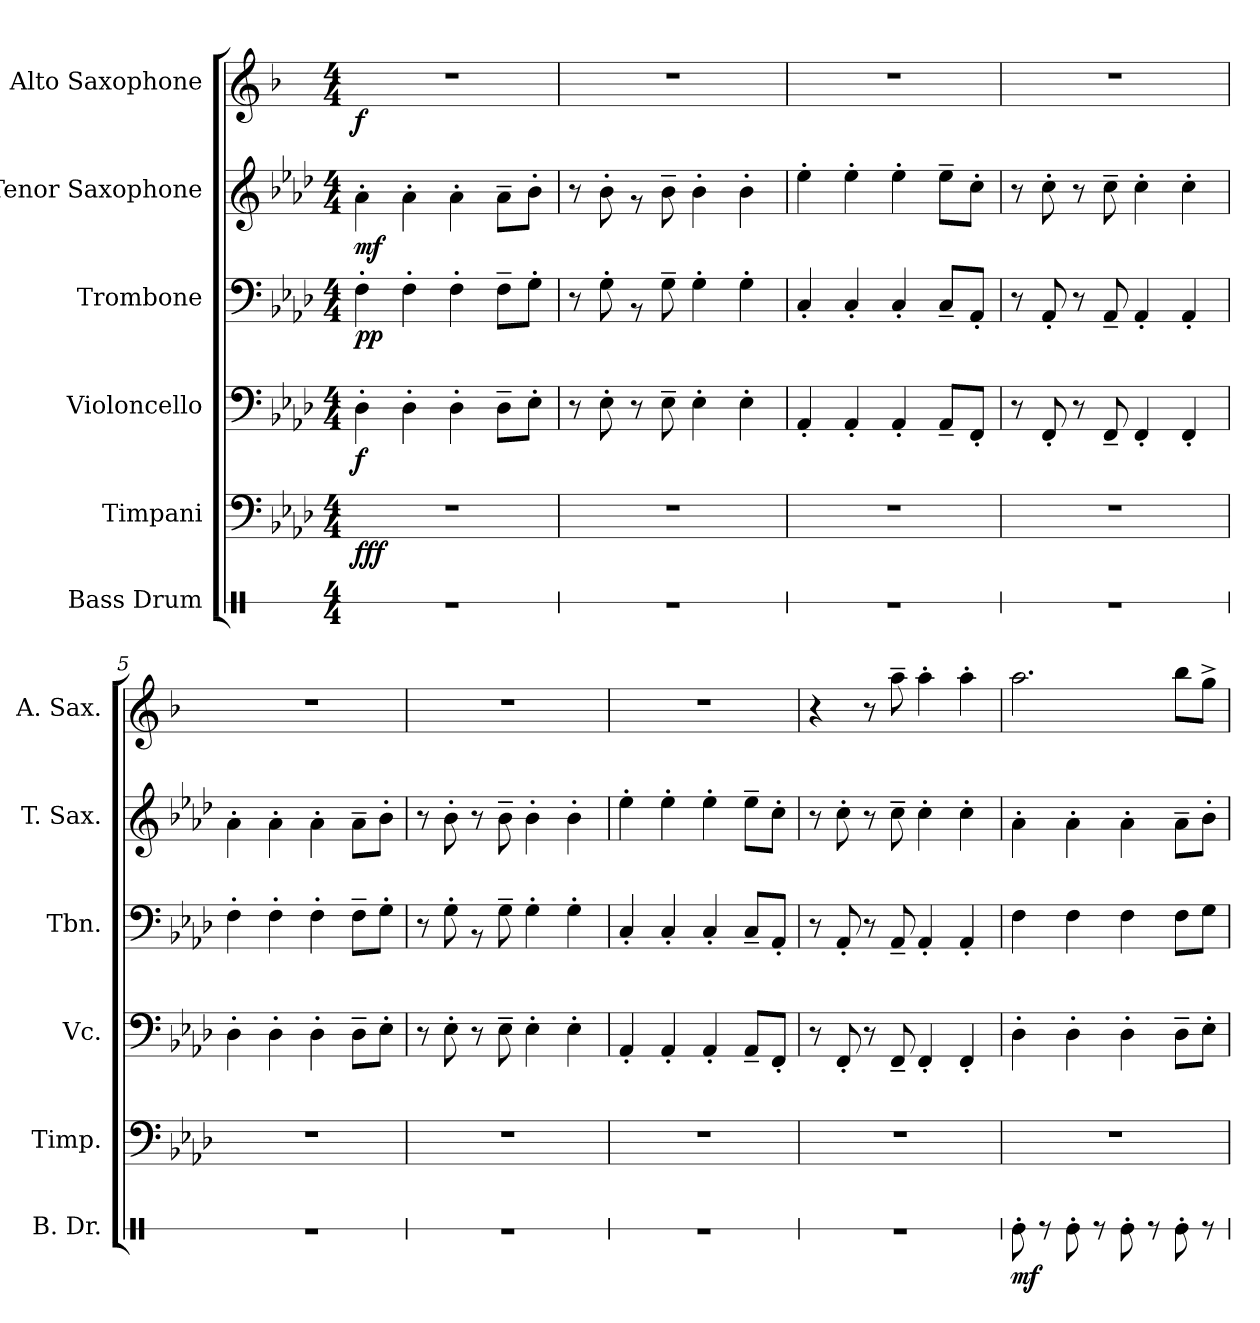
**kern	**dynam	**kern	**dynam	**kern	**dynam	**kern	**dynam	**kern	**dynam	**kern	**dynam
*part6	*part6	*part5	*part5	*part4	*part4	*part3	*part3	*part2	*part2	*part1	*part1
*staff6	*staff6	*staff5	*staff5	*staff4	*staff4	*staff3	*staff3	*staff2	*staff2	*staff1	*staff1
*I"Bass Drum	*	*I"Timpani	*	*I"Violoncello	*	*I"Trombone	*	*I"Tenor Saxophone	*	*I"Alto Saxophone	*
*I'B. Dr.	*	*I'Timp.	*	*I'Vc.	*	*I'Tbn.	*	*I'T. Sax.	*	*I'A. Sax.	*
*stria1	*	*	*	*	*	*	*	*	*	*	*
*clefX	*	*clefF4	*	*clefF4	*	*clefF4	*	*clefG2	*	*clefG2	*
*	*	*	*	*	*	*	*	*ITrd8c14	*	*ITrd5c9	*
*k[]	*	*k[b-e-a-d-]	*	*k[b-e-a-d-]	*	*k[b-e-a-d-]	*	*k[b-e-a-d-]	*	*k[b-e-a-d-]	*
*M4/4	*	*M4/4	*	*M4/4	*	*M4/4	*	*M4/4	*	*M4/4	*
*MM80	*	*MM80	*	*MM80	*	*MM80	*	*MM80	*	*MM80	*
=1	=1	=1	=1	=1	=1	=1	=1	=1	=1	=1	=1
!	!	!	!LO:DY:b	!	!LO:DY:b	!	!LO:DY:b	!	!LO:DY:b	!	!LO:DY:b
1r	.	1r	fff	4D-'\	f	4F'\	pp	4A-'\	mf	1r	f
.	.	.	.	4D-'\	.	4F'\	.	4A-'\	.	.	.
.	.	.	.	4D-'\	.	4F'\	.	4A-'\	.	.	.
.	.	.	.	8D-~\L	.	8F~\L	.	8A-~\L	.	.	.
.	.	.	.	8E-'\J	.	8G'\J	.	8B-'\J	.	.	.
=2	=2	=2	=2	=2	=2	=2	=2	=2	=2	=2	=2
1r	.	1r	.	8r	.	8r	.	8r	.	1r	.
.	.	.	.	8E-'\	.	8G'\	.	8B-'\	.	.	.
.	.	.	.	8r	.	8rBB	.	8rg	.	.	.
.	.	.	.	8E-~\	.	8G~\	.	8B-~\	.	.	.
.	.	.	.	4E-'\	.	4G'\	.	4B-'\	.	.	.
.	.	.	.	4E-'\	.	4G'\	.	4B-'\	.	.	.
=3	=3	=3	=3	=3	=3	=3	=3	=3	=3	=3	=3
1r	.	1r	.	4AA-'/	.	4C'/	.	4e-'\	.	1r	.
.	.	.	.	4AA-'/	.	4C'/	.	4e-'\	.	.	.
.	.	.	.	4AA-'/	.	4C'/	.	4e-'\	.	.	.
.	.	.	.	8AA-~/L	.	8C~/L	.	8e-~\L	.	.	.
.	.	.	.	8FF'/J	.	8AA-'/J	.	8c'\J	.	.	.
=4	=4	=4	=4	=4	=4	=4	=4	=4	=4	=4	=4
1r	.	1r	.	8r	.	8r	.	8r	.	1r	.
.	.	.	.	8FF'/	.	8AA-'/	.	8c'\	.	.	.
.	.	.	.	8r	.	8r	.	8r	.	.	.
.	.	.	.	8FF~/	.	8AA-~/	.	8c~\	.	.	.
.	.	.	.	4FF'/	.	4AA-'/	.	4c'\	.	.	.
.	.	.	.	4FF'/	.	4AA-'/	.	4c'\	.	.	.
=5	=5	=5	=5	=5	=5	=5	=5	=5	=5	=5	=5
1r	.	1r	.	4D-'\	.	4F'\	.	4A-'\	.	1r	.
.	.	.	.	4D-'\	.	4F'\	.	4A-'\	.	.	.
.	.	.	.	4D-'\	.	4F'\	.	4A-'\	.	.	.
.	.	.	.	8D-~\L	.	8F~\L	.	8A-~\L	.	.	.
.	.	.	.	8E-'\J	.	8G'\J	.	8B-'\J	.	.	.
!!LO:PB:g=z
=6	=6	=6	=6	=6	=6	=6	=6	=6	=6	=6	=6
1r	.	1r	.	8r	.	8r	.	8r	.	1r	.
.	.	.	.	8E-'\	.	8G'\	.	8B-'\	.	.	.
.	.	.	.	8r	.	8rBB	.	8r	.	.	.
.	.	.	.	8E-~\	.	8G~\	.	8B-~\	.	.	.
.	.	.	.	4E-'\	.	4G'\	.	4B-'\	.	.	.
.	.	.	.	4E-'\	.	4G'\	.	4B-'\	.	.	.
=7	=7	=7	=7	=7	=7	=7	=7	=7	=7	=7	=7
1r	.	1r	.	4AA-'/	.	4C'/	.	4e-'\	.	1r	.
.	.	.	.	4AA-'/	.	4C'/	.	4e-'\	.	.	.
.	.	.	.	4AA-'/	.	4C'/	.	4e-'\	.	.	.
.	.	.	.	8AA-~/L	.	8C~/L	.	8e-~\L	.	.	.
.	.	.	.	8FF'/J	.	8AA-'/J	.	8c'\J	.	.	.
=8	=8	=8	=8	=8	=8	=8	=8	=8	=8	=8	=8
1r	.	1r	.	8r	.	8r	.	8r	.	4r	.
.	.	.	.	8FF'/	.	8AA-'/	.	8c'\	.	.	.
.	.	.	.	8r	.	8r	.	8r	.	8r	.
.	.	.	.	8FF~/	.	8AA-~/	.	8c~\	.	8cc~\	.
.	.	.	.	4FF'/	.	4AA-'/	.	4c'\	.	4cc'\	.
.	.	.	.	4FF'/	.	4AA-'/	.	4c'\	.	4cc'\	.
=9	=9	=9	=9	=9	=9	=9	=9	=9	=9	=9	=9
!	!LO:DY:b	!	!	!	!	!	!	!	!	!	!
8Re'\	mf	1r	.	4D-'\	.	4F\	.	4A-'\	.	2.cc\	.
8r	.	.	.	.	.	.	.	.	.	.	.
8Re'\	.	.	.	4D-'\	.	4F\	.	4A-'\	.	.	.
8r	.	.	.	.	.	.	.	.	.	.	.
8Re'\	.	.	.	4D-'\	.	4F\	.	4A-'\	.	.	.
8r	.	.	.	.	.	.	.	.	.	.	.
8Re'\	.	.	.	8D-~\L	.	8F\L	.	8A-~\L	.	8dd-\L	.
8r	.	.	.	8E-'\J	.	8G\J	.	8B-'\J	.	8b-^\J	.
=	=	=	=	=	=	=	=	=	=	=	=
*-	*-	*-	*-	*-	*-	*-	*-	*-	*-	*-	*-
